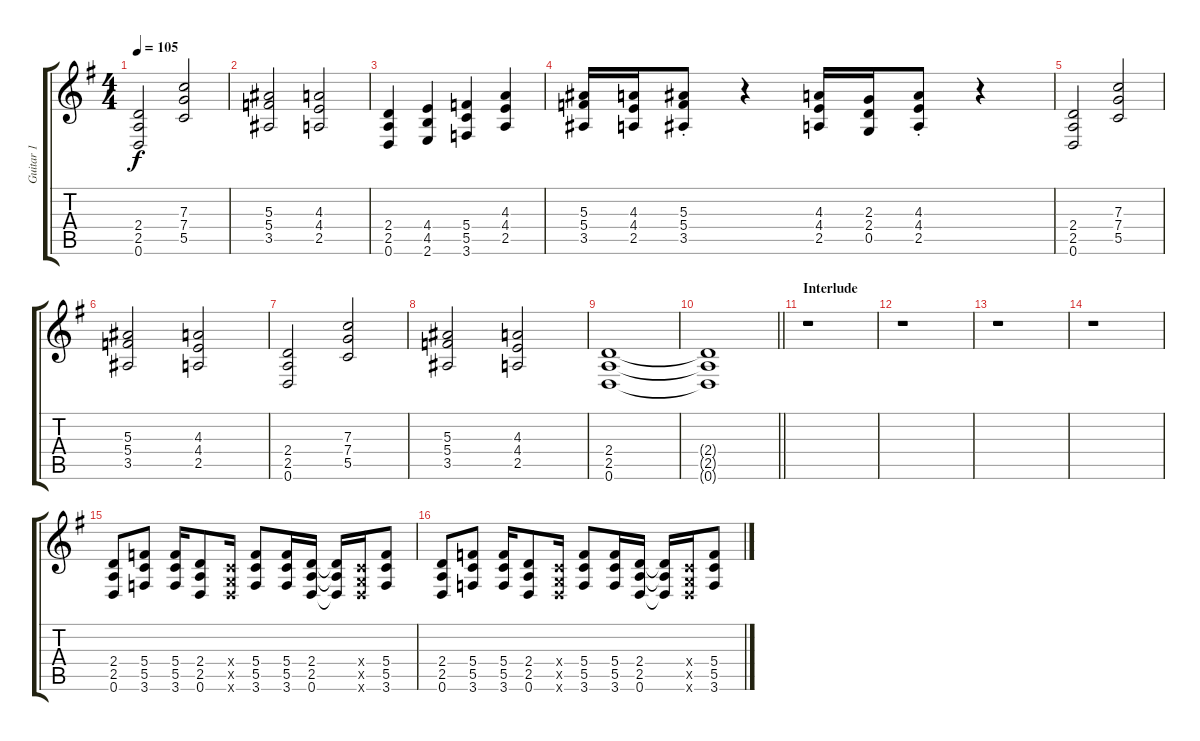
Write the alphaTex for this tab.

\track ("Guitar 1" "Guitar 1") {instrument distortionguitar}
\staff {score tabs}
\tuning (D4 A3 F3 C3 G2 D2) {hide}
\ts (4 4)
\tempo 105
\clef g2
\ks eminor
(2.4 2.5 0.6).2{dy f} (7.3 7.4 5.5).2 |
(5.3 5.4 3.5).2 (4.3 4.4 2.5).2 |
(2.4 2.5 0.6).4 (4.4 4.5 2.6).4 (5.4 5.5 3.6).4 (4.3 4.4 2.5).4 |
(5.3 5.4 3.5).16 (4.3 4.4 2.5).16 (5.3{st} 5.4{st} 3.5{st}).8 r.4 (4.3 4.4 2.5).16 (2.3 2.4 0.5).16 (4.3{st} 4.4{st} 2.5{st}).8 r.4 |
(2.4 2.5 0.6).2 (7.3 7.4 5.5).2 |
(5.3 5.4 3.5).2 (4.3 4.4 2.5).2 |
(2.4 2.5 0.6).2 (7.3 7.4 5.5).2 |
(5.3 5.4 3.5).2 (4.3 4.4 2.5).2 |
(2.4 2.5 0.6).1 |
\barLineRight lightlight
(2.4{t} 2.5{t} 0.6{t}).1 |
\section ("" "Interlude")
r.1 |
r.1 |
r.1 |
r.1 |
(2.4 2.5 0.6).8 (5.4 5.5 3.6).8 (5.4 5.5 3.6).16 (2.4 2.5 0.6).8 (0.4{x} 0.5{x} 0.6{x}).16 (5.4 5.5 3.6).8 (5.4 5.5 3.6).16 (2.4 2.5 0.6).16 (2.4{t} 2.5{t} 0.6{t}).16 (0.4{x} 0.5{x} 0.6{x}).16 (5.4 5.5 3.6).8 |
(2.4 2.5 0.6).8 (5.4 5.5 3.6).8 (5.4 5.5 3.6).16 (2.4 2.5 0.6).8 (0.4{x} 0.5{x} 0.6{x}).16 (5.4 5.5 3.6).8 (5.4 5.5 3.6).16 (2.4 2.5 0.6).16 (2.4{t} 2.5{t} 0.6{t}).16 (0.4{x} 0.5{x} 0.6{x}).16 (5.4 5.5 3.6).8
